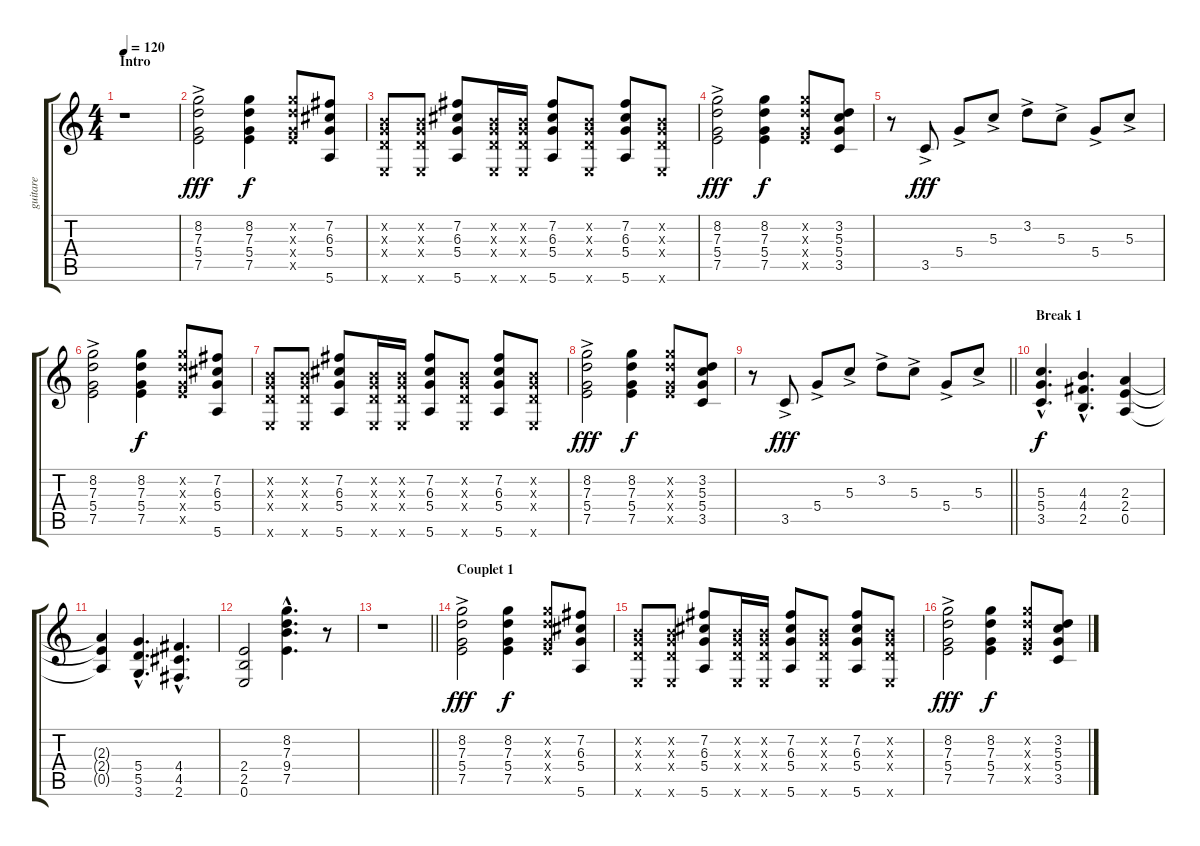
\track ("guitare" "guitare") {instrument electricguitarjazz}
\staff {score tabs}
\tuning (E4 B3 G3 D3 A2 E2) {hide}
\ts (4 4)
\section ("" "Intro")
\tempo 120
\clef g2
\ks c
r.1{dy fff instrument electricguitarjazz} |
(8.2{ac} 7.3{ac} 5.4{ac} 7.5{ac}).2 (8.2 7.3 5.4 7.5).4{dy f} (8.2{x} 7.3{x} 5.4{x} 7.5{x}).8 (7.2 6.3 5.4 5.6).8 |
(0.2{x} 0.3{x} 0.4{x} 0.6{x}).8 (0.2{x} 0.3{x} 0.4{x} 0.6{x}).8 (7.2 6.3 5.4 5.6).8 (0.2{x} 0.3{x} 0.4{x} 0.6{x}).16 (0.2{x} 0.3{x} 0.4{x} 0.6{x}).16 (7.2 6.3 5.4 5.6).8 (0.2{x} 0.3{x} 0.4{x} 0.6{x}).8 (7.2 6.3 5.4 5.6).8 (0.2{x} 0.3{x} 0.4{x} 0.6{x}).8 |
(8.2{ac} 7.3{ac} 5.4{ac} 7.5{ac}).2{dy fff} (8.2 7.3 5.4 7.5).4{dy f} (8.2{x} 7.3{x} 5.4{x} 7.5{x}).8 (3.2 5.3 5.4 3.5).8 |
r.8 3.5{ac}.8{dy fff} 5.4{ac}.8 5.3{ac}.8 3.2{ac}.8 5.3{ac}.8 5.4{ac}.8 5.3{ac}.8 |
(8.2{ac} 7.3{ac} 5.4{ac} 7.5{ac}).2 (8.2 7.3 5.4 7.5).4{dy f} (8.2{x} 7.3{x} 5.4{x} 7.5{x}).8 (7.2 6.3 5.4 5.6).8 |
(0.2{x} 0.3{x} 0.4{x} 0.6{x}).8 (0.2{x} 0.3{x} 0.4{x} 0.6{x}).8 (7.2 6.3 5.4 5.6).8 (0.2{x} 0.3{x} 0.4{x} 0.6{x}).16 (0.2{x} 0.3{x} 0.4{x} 0.6{x}).16 (7.2 6.3 5.4 5.6).8 (0.2{x} 0.3{x} 0.4{x} 0.6{x}).8 (7.2 6.3 5.4 5.6).8 (0.2{x} 0.3{x} 0.4{x} 0.6{x}).8 |
(8.2{ac} 7.3{ac} 5.4{ac} 7.5{ac}).2{dy fff} (8.2 7.3 5.4 7.5).4{dy f} (8.2{x} 7.3{x} 5.4{x} 7.5{x}).8 (3.2 5.3 5.4 3.5).8 |
\barLineRight lightlight
r.8 3.5{ac}.8{dy fff} 5.4{ac}.8 5.3{ac}.8 3.2{ac}.8 5.3{ac}.8 5.4{ac}.8 5.3{ac}.8 |
\section ("" "Break 1")
(5.3{hac} 5.4{hac} 3.5{hac}).4{d dy f} (4.3{hac} 4.4{hac} 2.5{hac}).4{d} (2.3 2.4 0.5).4 |
(2.3{t} 2.4{t} 0.5{t}).4 (5.4{hac} 5.5{hac} 3.6{hac}).4{d} (4.4{hac} 4.5{hac} 2.6{hac}).4{d} |
(2.4 2.5 0.6).2 (8.2{hac} 7.3{hac} 9.4{hac} 7.5{hac}).4{d} r.8 |
\barLineRight lightlight
r.1 |
\section ("" "Couplet 1")
(8.2{ac} 7.3{ac} 5.4{ac} 7.5{ac}).2{dy fff} (8.2 7.3 5.4 7.5).4{dy f} (8.2{x} 7.3{x} 5.4{x} 7.5{x}).8 (7.2 6.3 5.4 5.6).8 |
(0.2{x} 0.3{x} 0.4{x} 0.6{x}).8 (0.2{x} 0.3{x} 0.4{x} 0.6{x}).8 (7.2 6.3 5.4 5.6).8 (0.2{x} 0.3{x} 0.4{x} 0.6{x}).16 (0.2{x} 0.3{x} 0.4{x} 0.6{x}).16 (7.2 6.3 5.4 5.6).8 (0.2{x} 0.3{x} 0.4{x} 0.6{x}).8 (7.2 6.3 5.4 5.6).8 (0.2{x} 0.3{x} 0.4{x} 0.6{x}).8 |
(8.2{ac} 7.3{ac} 5.4{ac} 7.5{ac}).2{dy fff} (8.2 7.3 5.4 7.5).4{dy f} (8.2{x} 7.3{x} 5.4{x} 7.5{x}).8 (3.2 5.3 5.4 3.5).8
